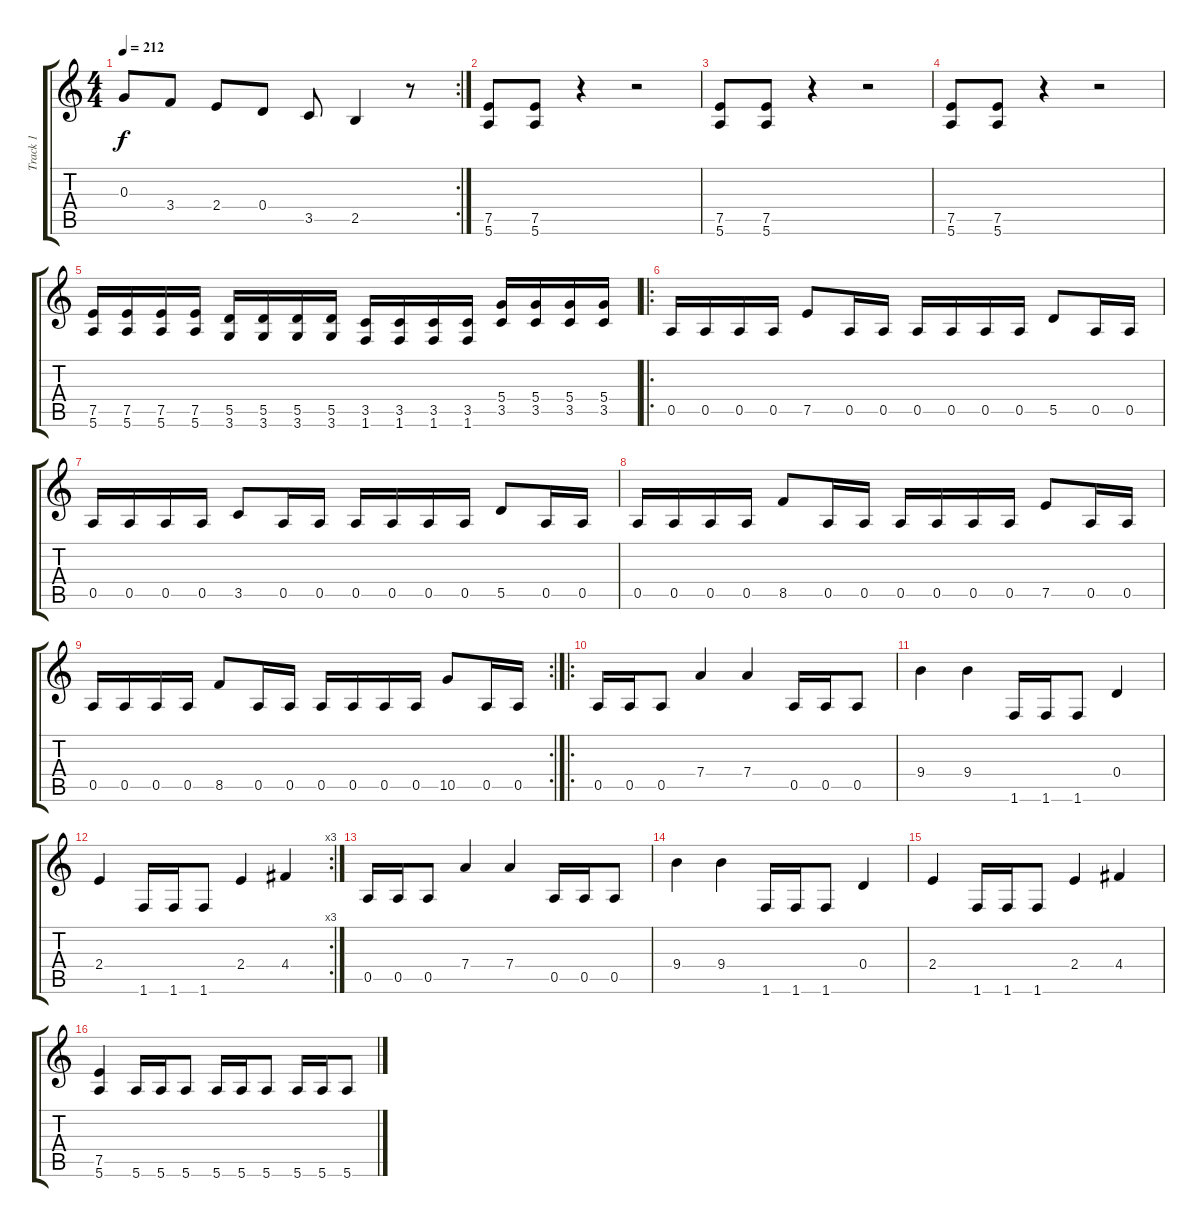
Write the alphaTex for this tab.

\track ("Track 1" "Track 1") {instrument distortionguitar}
\staff {score tabs}
\tuning (E4 B3 G3 D3 A2 E2) {hide}
\rc 2
\ts (4 4)
\tempo 212
\clef g2
\ks c
0.3.8{dy f} 3.4.8 2.4.8 0.4.8 3.5.8 2.5.4 r.8 |
(7.5 5.6).8 (7.5 5.6).8 r.4 r.2 |
(7.5 5.6).8 (7.5 5.6).8 r.4 r.2 |
(7.5 5.6).8 (7.5 5.6).8 r.4 r.2 |
(7.5 5.6).16 (7.5 5.6).16 (7.5 5.6).16 (7.5 5.6).16 (5.5 3.6).16 (5.5 3.6).16 (5.5 3.6).16 (5.5 3.6).16 (3.5 1.6).16 (3.5 1.6).16 (3.5 1.6).16 (3.5 1.6).16 (5.4 3.5).16 (5.4 3.5).16 (5.4 3.5).16 (5.4 3.5).16 |
\ro
0.5.16 0.5.16 0.5.16 0.5.16 7.5.8 0.5.16 0.5.16 0.5.16 0.5.16 0.5.16 0.5.16 5.5.8 0.5.16 0.5.16 |
0.5.16 0.5.16 0.5.16 0.5.16 3.5.8 0.5.16 0.5.16 0.5.16 0.5.16 0.5.16 0.5.16 5.5.8 0.5.16 0.5.16 |
0.5.16 0.5.16 0.5.16 0.5.16 8.5.8 0.5.16 0.5.16 0.5.16 0.5.16 0.5.16 0.5.16 7.5.8 0.5.16 0.5.16 |
\rc 2
0.5.16 0.5.16 0.5.16 0.5.16 8.5.8 0.5.16 0.5.16 0.5.16 0.5.16 0.5.16 0.5.16 10.5.8 0.5.16 0.5.16 |
\ro
0.5.16 0.5.16 0.5.8 7.4.4 7.4.4 0.5.16 0.5.16 0.5.8 |
9.4.4 9.4.4 1.6.16 1.6.16 1.6.8 0.4.4 |
\rc 3
2.4.4 1.6.16 1.6.16 1.6.8 2.4.4 4.4.4 |
0.5.16 0.5.16 0.5.8 7.4.4 7.4.4 0.5.16 0.5.16 0.5.8 |
9.4.4 9.4.4 1.6.16 1.6.16 1.6.8 0.4.4 |
2.4.4 1.6.16 1.6.16 1.6.8 2.4.4 4.4.4 |
(7.5 5.6).4 5.6.16 5.6.16 5.6.8 5.6.16 5.6.16 5.6.8 5.6.16 5.6.16 5.6.8
